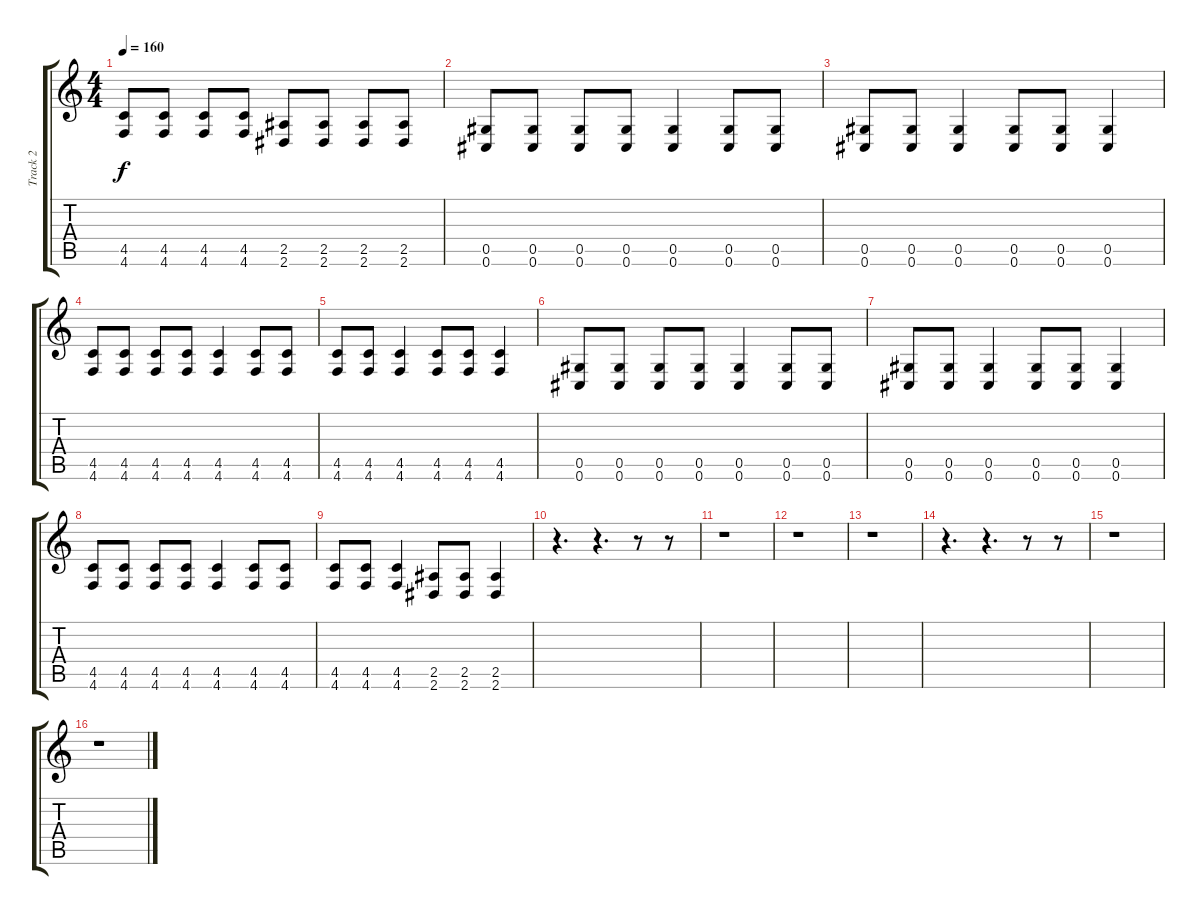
\track ("Track 2" "Track 2") {instrument distortionguitar}
\staff {score tabs}
\tuning (Eb4 Bb3 Gb3 Db3 Ab2 Db2) {hide}
\ts (4 4)
\tempo 160
\clef g2
\ks c
(4.5 4.6).8{dy f} (4.5 4.6).8 (4.5 4.6).8 (4.5 4.6).8 (2.5 2.6).8 (2.5 2.6).8 (2.5 2.6).8 (2.5 2.6).8 |
(0.5 0.6).8 (0.5 0.6).8 (0.5 0.6).8 (0.5 0.6).8 (0.5 0.6).4 (0.5 0.6).8 (0.5 0.6).8 |
(0.5 0.6).8 (0.5 0.6).8 (0.5 0.6).4 (0.5 0.6).8 (0.5 0.6).8 (0.5 0.6).4 |
(4.5 4.6).8 (4.5 4.6).8 (4.5 4.6).8 (4.5 4.6).8 (4.5 4.6).4 (4.5 4.6).8 (4.5 4.6).8 |
(4.5 4.6).8 (4.5 4.6).8 (4.5 4.6).4 (4.5 4.6).8 (4.5 4.6).8 (4.5 4.6).4 |
(0.5 0.6).8 (0.5 0.6).8 (0.5 0.6).8 (0.5 0.6).8 (0.5 0.6).4 (0.5 0.6).8 (0.5 0.6).8 |
(0.5 0.6).8 (0.5 0.6).8 (0.5 0.6).4 (0.5 0.6).8 (0.5 0.6).8 (0.5 0.6).4 |
(4.5 4.6).8 (4.5 4.6).8 (4.5 4.6).8 (4.5 4.6).8 (4.5 4.6).4 (4.5 4.6).8 (4.5 4.6).8 |
(4.5 4.6).8 (4.5 4.6).8 (4.5 4.6).4 (2.5 2.6).8 (2.5 2.6).8 (2.5 2.6).4 |
r.4{d} r.4{d} r.8 r.8 |
r.1 |
r.1 |
r.1 |
r.4{d} r.4{d} r.8 r.8 |
r.1 |
r.1
